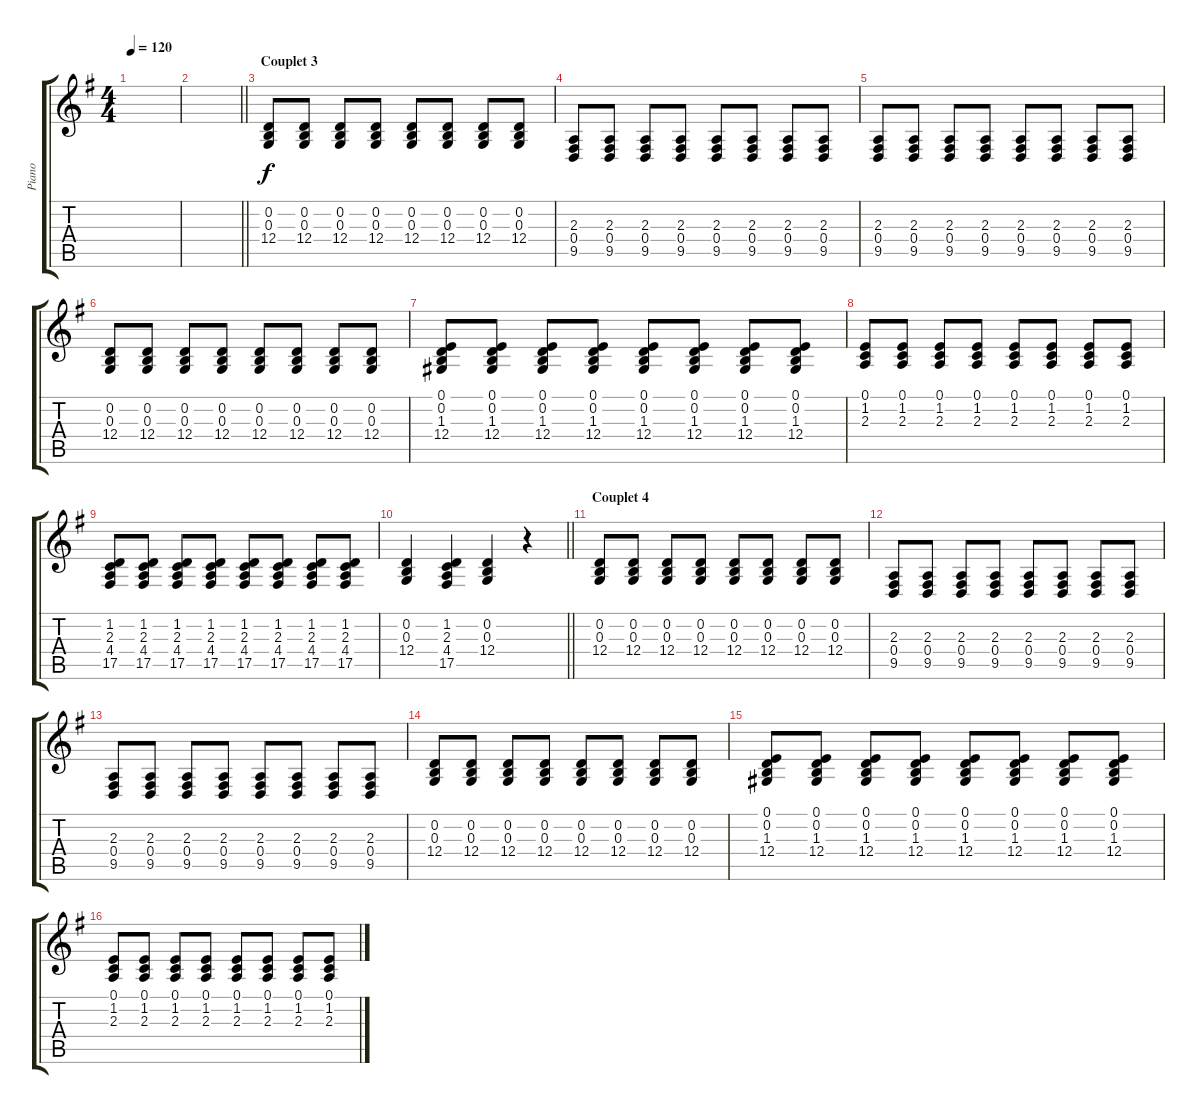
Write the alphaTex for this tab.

\track ("Piano" "Piano") {instrument acousticgrandpiano}
\staff {score tabs}
\tuning (E4 B3 G3 D3 A2 E2) {hide}
\ts (4 4)
\tempo 120
\clef g2
\ks g
|
\barLineRight lightlight
|
\section ("" "Couplet 3")
(0.2 0.3 12.4).8 (0.2 0.3 12.4).8 (0.2 0.3 12.4).8 (0.2 0.3 12.4).8 (0.2 0.3 12.4).8 (0.2 0.3 12.4).8 (0.2 0.3 12.4).8 (0.2 0.3 12.4).8 |
(2.3 0.4 9.5).8 (2.3 0.4 9.5).8 (2.3 0.4 9.5).8 (2.3 0.4 9.5).8 (2.3 0.4 9.5).8 (2.3 0.4 9.5).8 (2.3 0.4 9.5).8 (2.3 0.4 9.5).8 |
(2.3 0.4 9.5).8 (2.3 0.4 9.5).8 (2.3 0.4 9.5).8 (2.3 0.4 9.5).8 (2.3 0.4 9.5).8 (2.3 0.4 9.5).8 (2.3 0.4 9.5).8 (2.3 0.4 9.5).8 |
(0.2 0.3 12.4).8 (0.2 0.3 12.4).8 (0.2 0.3 12.4).8 (0.2 0.3 12.4).8 (0.2 0.3 12.4).8 (0.2 0.3 12.4).8 (0.2 0.3 12.4).8 (0.2 0.3 12.4).8 |
(0.1 0.2 1.3 12.4).8 (0.1 0.2 1.3 12.4).8 (0.1 0.2 1.3 12.4).8 (0.1 0.2 1.3 12.4).8 (0.1 0.2 1.3 12.4).8 (0.1 0.2 1.3 12.4).8 (0.1 0.2 1.3 12.4).8 (0.1 0.2 1.3 12.4).8 |
(0.1 1.2 2.3).8 (0.1 1.2 2.3).8 (0.1 1.2 2.3).8 (0.1 1.2 2.3).8 (0.1 1.2 2.3).8 (0.1 1.2 2.3).8 (0.1 1.2 2.3).8 (0.1 1.2 2.3).8 |
(1.2 2.3 4.4 17.5).8 (1.2 2.3 4.4 17.5).8 (1.2 2.3 4.4 17.5).8 (1.2 2.3 4.4 17.5).8 (1.2 2.3 4.4 17.5).8 (1.2 2.3 4.4 17.5).8 (1.2 2.3 4.4 17.5).8 (1.2 2.3 4.4 17.5).8 |
\barLineRight lightlight
(0.2 0.3 12.4).4 (1.2 2.3 4.4 17.5).4 (0.2 0.3 12.4).4 r.4 |
\section ("" "Couplet 4")
(0.2 0.3 12.4).8 (0.2 0.3 12.4).8 (0.2 0.3 12.4).8 (0.2 0.3 12.4).8 (0.2 0.3 12.4).8 (0.2 0.3 12.4).8 (0.2 0.3 12.4).8 (0.2 0.3 12.4).8 |
(2.3 0.4 9.5).8 (2.3 0.4 9.5).8 (2.3 0.4 9.5).8 (2.3 0.4 9.5).8 (2.3 0.4 9.5).8 (2.3 0.4 9.5).8 (2.3 0.4 9.5).8 (2.3 0.4 9.5).8 |
(2.3 0.4 9.5).8 (2.3 0.4 9.5).8 (2.3 0.4 9.5).8 (2.3 0.4 9.5).8 (2.3 0.4 9.5).8 (2.3 0.4 9.5).8 (2.3 0.4 9.5).8 (2.3 0.4 9.5).8 |
(0.2 0.3 12.4).8 (0.2 0.3 12.4).8 (0.2 0.3 12.4).8 (0.2 0.3 12.4).8 (0.2 0.3 12.4).8 (0.2 0.3 12.4).8 (0.2 0.3 12.4).8 (0.2 0.3 12.4).8 |
(0.1 0.2 1.3 12.4).8 (0.1 0.2 1.3 12.4).8 (0.1 0.2 1.3 12.4).8 (0.1 0.2 1.3 12.4).8 (0.1 0.2 1.3 12.4).8 (0.1 0.2 1.3 12.4).8 (0.1 0.2 1.3 12.4).8 (0.1 0.2 1.3 12.4).8 |
(0.1 1.2 2.3).8 (0.1 1.2 2.3).8 (0.1 1.2 2.3).8 (0.1 1.2 2.3).8 (0.1 1.2 2.3).8 (0.1 1.2 2.3).8 (0.1 1.2 2.3).8 (0.1 1.2 2.3).8
